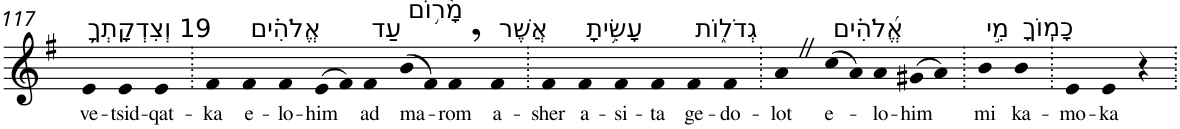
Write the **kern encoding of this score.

**kern	**text
*part1	*part1
*staff1	*staff1
*I"Piano	*
*I'Pno	*
!!LO:PB:g=z
*clefG2	*
*k[f#]	*
*G:	*
=117	=117
!LO:TX:a:t=19 וְצִדְקָתְךָ֥	!
!	!LO:LY:b
4e	ve-
!	!LO:LY:b
4e	-tsid-
!	!LO:LY:b
4e	-qat-
=118.	=118.
!	!LO:LY:b
4f#	-ka
!LO:TX:a:t=אֱלֹהִ֗ים	!
!	!LO:LY:b
4f#	e-
!	!LO:LY:b
4f#	-lo-
!	!LO:LY:b
(>8e	-him
8f#)	.
!LO:TX:a:t=עַד	!
!	!LO:LY:b
4f#	ad
!LO:TX:a:t=מָ֫ר֥וֹם	!
!	!LO:LY:b
(>8b	ma-
8f#)	.
!	!LO:LY:b
4f#,	-rom
!LO:TX:a:t=אֲשֶׁר	!
!	!LO:LY:b
4f#	a-
=119.	=119.
!	!LO:LY:b
4f#	-sher
!LO:TX:a:t=עָשִׂ֥יתָ	!
!	!LO:LY:b
4f#	a-
!	!LO:LY:b
4f#	-si-
!	!LO:LY:b
4f#	-ta
!LO:TX:a:t=גְדֹל֑וֹת	!
!	!LO:LY:b
4f#	ge-
!	!LO:LY:b
4f#	-do-
=120.	=120.
!	!LO:LY:b
4aZ	-lot
!LO:TX:a:t=אֱ֝לֹהִ֗ים	!
!	!LO:LY:b
(>8cc	e-
8a)	.
!	!LO:LY:b
4a	-lo-
!	!LO:LY:b
(>8g#X	-him
8a)	.
=121.	=121.
!LO:TX:a:t=מִ֣י	!
!	!LO:LY:b
4b	mi
!LO:TX:a:t=כָמֽוֹךָ	!
!	!LO:LY:b
4b	ka-
=122.	=122.
!	!LO:LY:b
4e	-mo-
!	!LO:LY:b
4e	-ka
4r	.
=.	=.
*-	*-
